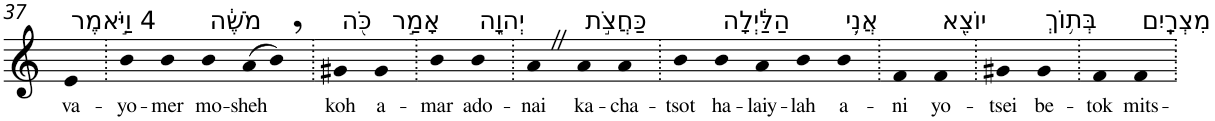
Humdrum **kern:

**kern	**text
*part1	*part1
*staff1	*staff1
*I"Piano	*
*I'Pno	*
!!LO:PB:g=z
*clefG2	*
*k[]	*
=37	=37
!LO:TX:a:t=4 וַיֹּ֣אמֶר	!
!	!LO:LY:b
4e	va-
=38.	=38.
!	!LO:LY:b
4b	-yo-
!	!LO:LY:b
4b	-mer
!LO:TX:a:t=מֹשֶׁ֔ה	!
!	!LO:LY:b
4b	mo-
!	!LO:LY:b
(>8a	-sheh
8b,)	.
=39.	=39.
!LO:TX:a:t=כֹּ֖ה	!
!	!LO:LY:b
4g#X	koh
!LO:TX:a:t=אָמַ֣ר	!
!	!LO:LY:b
4g#	a-
=40.	=40.
!	!LO:LY:b
4b	-mar
!LO:TX:a:t=יְהוָ֑ה	!
!	!LO:LY:b
4b	ado-
=41.	=41.
!	!LO:LY:b
4aZ	-nai
!LO:TX:a:t=כַּחֲצֹ֣ת	!
!	!LO:LY:b
4a	ka-
!	!LO:LY:b
4a	-cha-
=42.	=42.
!	!LO:LY:b
4b	-tsot
!LO:TX:a:t=הַלַּ֔יְלָה	!
!	!LO:LY:b
4b	ha-
!	!LO:LY:b
4a	-laiy-
!	!LO:LY:b
4b	-lah
!LO:TX:a:t=אֲנִ֥י	!
!	!LO:LY:b
4b	a-
=43.	=43.
!	!LO:LY:b
4f	-ni
!LO:TX:a:t=יוֹצֵ֖א	!
!	!LO:LY:b
4f	yo-
=44.	=44.
!	!LO:LY:b
4g#X	-tsei
!LO:TX:a:t=בְּת֥וֹךְ	!
!	!LO:LY:b
4g#	be-
=45.	=45.
!	!LO:LY:b
4f	-tok
!LO:TX:a:t=מִצְרָֽיִם	!
!	!LO:LY:b
4f	mits-
=.	=.
*-	*-
